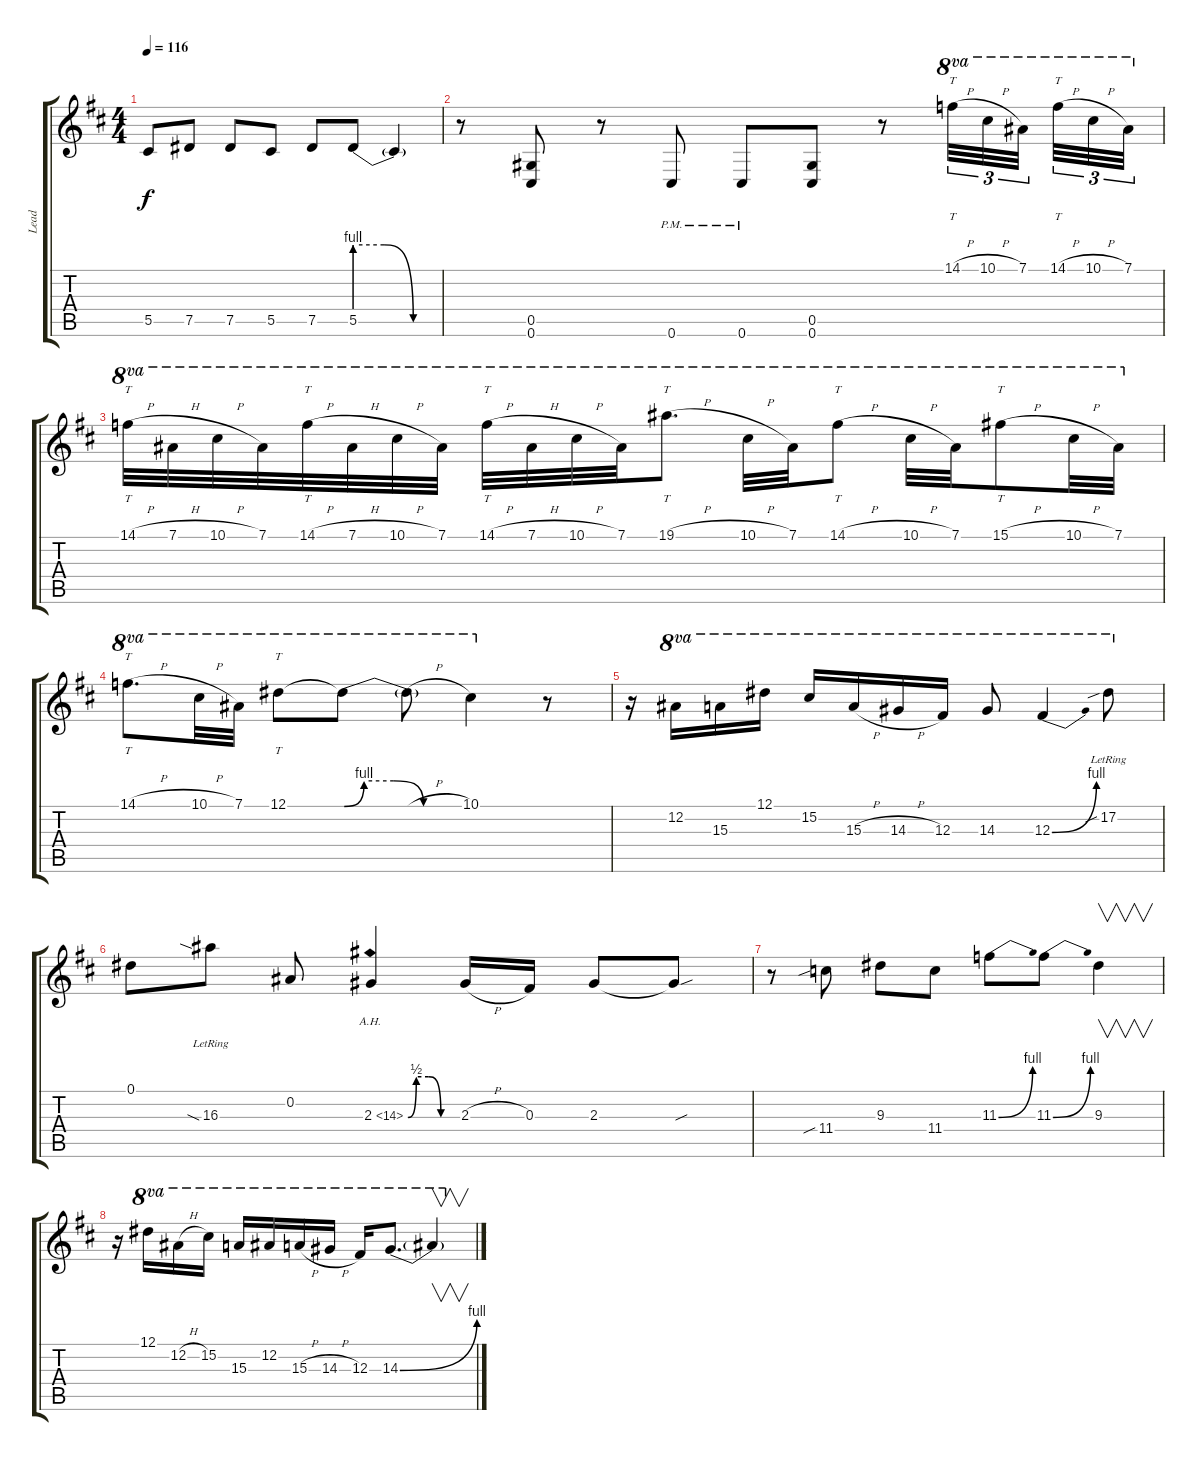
\track ("Lead" "Lead") {instrument distortionguitar}
\staff {score tabs}
\tuning (Eb4 Bb3 Gb3 Db3 Ab2 Db2) {hide}
\ts (4 4)
\tempo 116
\clef g2
\ks d
5.5{t}.8{dy f} 7.5.8 7.5.8 5.5.8 7.5.8 5.5{be (custom 0 4 20 4 40 0 60 0)}.8 5.5{t}.4 |
r.8 (0.5 0.6).8 r.8 0.6{pm}.8 0.6{pm}.8 (0.5 0.6).8 r.8 14.1{h}.32{tt tu (3 2) ot 8va} 10.1{h}.32{tu (3 2) ot 8va} 7.1.32{tu (3 2) ot 8va beam splitsecondary} 14.1{h}.32{tt tu (3 2) ot 8va} 10.1{h}.32{tu (3 2) ot 8va} 7.1.32{tu (3 2) ot 8va} |
14.1{h}.32{tt ot 8va} 7.1{h}.32{ot 8va} 10.1{h}.32{ot 8va} 7.1.32{ot 8va} 14.1{h}.32{tt ot 8va} 7.1{h}.32{ot 8va} 10.1{h}.32{ot 8va} 7.1.32{ot 8va} 14.1{h}.32{tt ot 8va} 7.1{h}.32{ot 8va} 10.1{h}.32{ot 8va} 7.1.32{ot 8va} 19.1{h}.8{tt d ot 8va} 10.1{h}.32{ot 8va} 7.1.32{ot 8va} 14.1{h}.8{tt ot 8va} 10.1{h}.32{ot 8va} 7.1.32{ot 8va} 15.1{h}.8{tt ot 8va} 10.1{h}.32{ot 8va} 7.1.32{ot 8va} |
14.1{h}.8{tt d ot 8va} 10.1{h}.32{ot 8va} 7.1.32{ot 8va} 12.1.8{tt ot 8va} 12.1{be (custom 0 0 10 4 25 4 40 0 60 0) t}.8{ot 8va} 12.1{h t}.8{ot 8va} 10.1.4{ot 8va} r.8 |
r.16 12.2.16{ot 8va} 15.3.16{ot 8va} 12.1.16{ot 8va} 15.2.16{ot 8va} 15.3{h}.16{ot 8va} 14.3{h}.16{ot 8va} 12.3.16{ot 8va} 14.3.8{ot 8va} 12.3{be (bend 0 0 60 4)}.4{ot 8va} 17.2{sib lr}.8{ot 8va} |
0.1.8 16.3{sia lr}.8 0.2.8 2.3{be (custom 0 0 10 2 25 2 40 0 60 0) ah 12}.4 2.3{h}.16 0.3.16 2.3.8 2.3{sou t}.8 |
r.8 11.4{sib}.8 9.3.8 11.4.8 11.3{be (bend 0 0 60 4)}.8 11.3{be (bend 0 0 60 4)}.8 9.3.4{v} |
r.16 12.1.16{ot 8va} 12.2{h}.16{ot 8va} 15.2.16{ot 8va} 15.3.16{ot 8va} 12.2.16{ot 8va} 15.3{h}.16{ot 8va} 14.3{h}.16{ot 8va} 12.3.16{ot 8va} 14.3{be (bend 0 0 60 4)}.8{d ot 8va} 14.3{t}.4{v ot 8va}
